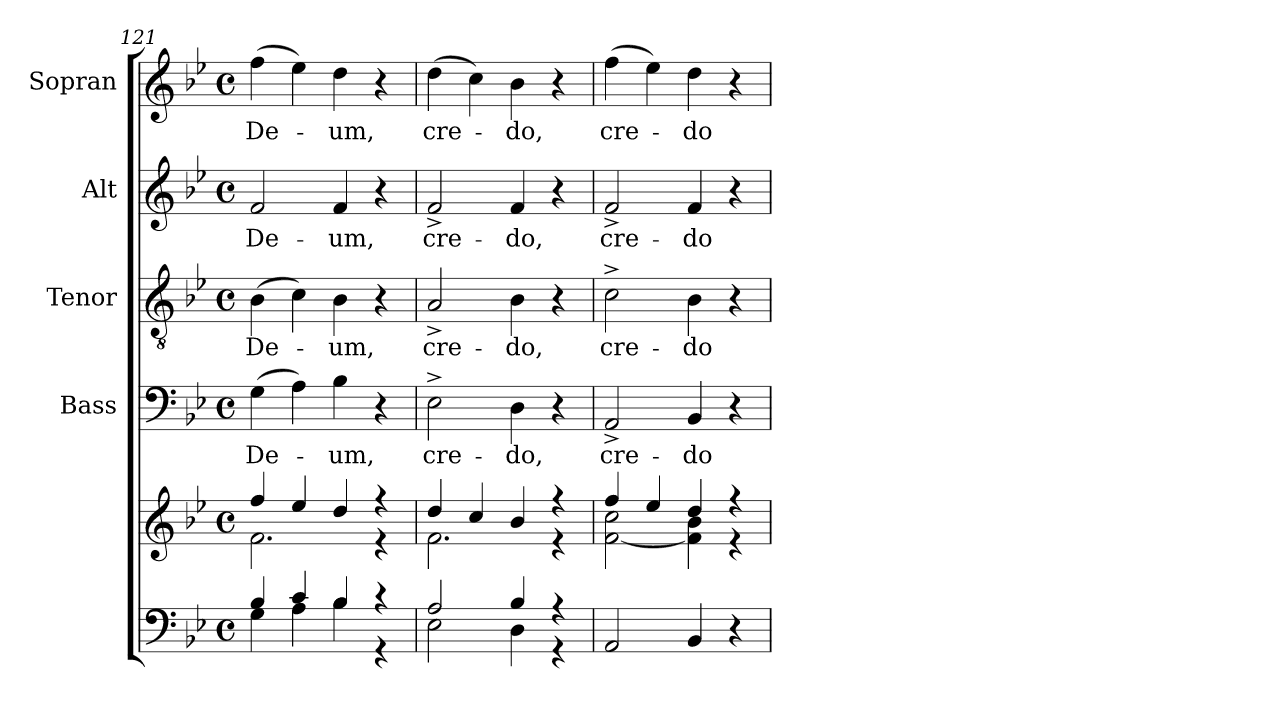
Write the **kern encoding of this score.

**kern	**kern	**kern	**text	**kern	**text	**kern	**text	**kern	**text
*part5	*part5	*part4	*part4	*part3	*part3	*part2	*part2	*part1	*part1
*staff6	*staff5	*staff4	*staff4	*staff3	*staff3	*staff2	*staff2	*staff1	*staff1
*	*	*I"Bass	*	*I"Tenor	*	*I"Alt	*	*I"Sopran	*
*	*	*I'B.	*	*I'T.	*	*I'A.	*	*I'S.	*
*clefF4	*clefG2	*clefF4	*	*clefGv2	*	*clefG2	*	*clefG2	*
*k[b-e-]	*k[b-e-]	*k[b-e-]	*	*k[b-e-]	*	*k[b-e-]	*	*k[b-e-]	*
*B-:	*B-:	*B-:	*	*B-:	*	*B-:	*	*B-:	*
*M4/4	*M4/4	*M4/4	*	*M4/4	*	*M4/4	*	*M4/4	*
*met(c)	*met(c)	*met(c)	*	*met(c)	*	*met(c)	*	*met(c)	*
=121	=121	=121	=121	=121	=121	=121	=121	=121	=121
*^	*^	*	*	*	*	*	*	*	*
!	!	!	!	!	!LO:LY:b	!	!LO:LY:b	!	!LO:LY:b	!	!LO:LY:b
4B-/	4G\	4ff/	2.f\	(>4G\	De-	(>4B-\	De-	2f/	De-	(>4ff\	De-
4c/	4A\	4ee-/	.	4A\)	.	4c\)	.	.	.	4ee-\)	.
!	!	!	!	!	!LO:LY:b	!	!LO:LY:b	!	!LO:LY:b	!	!LO:LY:b
4B-/	4B-\	4dd/	.	4B-\	-um,	4B-\	-um,	4f/	-um,	4dd\	-um,
4r	4r	4r	4r	4r	.	4r	.	4r	.	4r	.
=122	=122	=122	=122	=122	=122	=122	=122	=122	=122	=122	=122
!	!	!	!	!	!LO:LY:b	!	!LO:LY:b	!	!LO:LY:b	!	!LO:LY:b
2A/	2E-\	4dd/	2.f\	2E-^>\	cre-	2A^>/	cre-	2f^>/	cre-	(>4dd\	cre-
.	.	4cc/	.	.	.	.	.	.	.	4cc\)	.
!	!	!	!	!	!LO:LY:b	!	!LO:LY:b	!	!LO:LY:b	!	!LO:LY:b
4B-/	4D\	4b-/	.	4D\	-do,	4B-\	-do,	4f/	-do,	4b-\	-do,
4r	4r	4r	4r	4r	.	4r	.	4r	.	4r	.
=123	=123	=123	=123	=123	=123	=123	=123	=123	=123	=123	=123
!	!	!	!	!	!LO:LY:b	!	!LO:LY:b	!	!LO:LY:b	!	!LO:LY:b
*v	*v	*	*	*	*	*	*	*	*	*	*
2AA/	4ff/	[<2f\ 2cc\	2AA^>/	cre-	2c^>\	cre-	2f^>/	cre-	(>4ff\	cre-
.	4ee-/	.	.	.	.	.	.	.	4ee-\)	.
!	!	!	!	!LO:LY:b	!	!LO:LY:b	!	!LO:LY:b	!	!LO:LY:b
4BB-/	4dd/	4f\] 4b-\	4BB-/	-do	4B-\	-do	4f/	-do	4dd\	-do
4r	4r	4r	4r	.	4r	.	4r	.	4r	.
*	*v	*v	*	*	*	*	*	*	*	*
=	=	=	=	=	=	=	=	=	=
*-	*-	*-	*-	*-	*-	*-	*-	*-	*-
